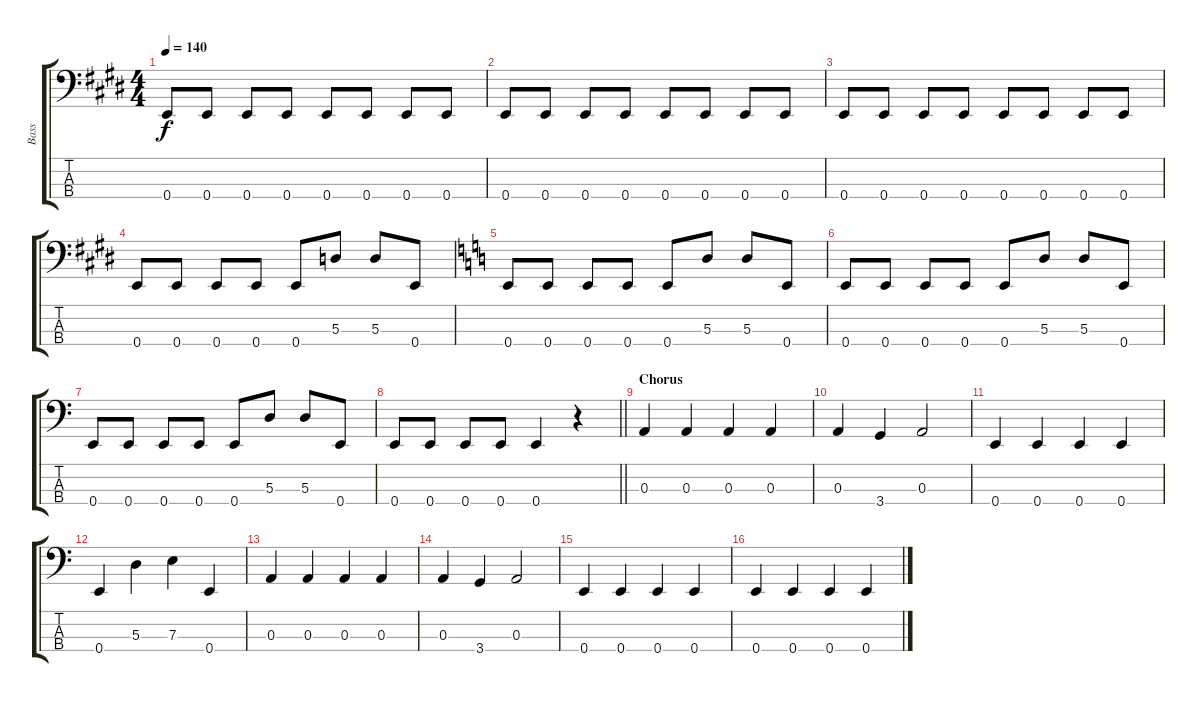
\track ("Bass" "Bass") {instrument electricbassfinger}
\staff {score tabs}
\tuning (G2 D2 A1 E1) {hide}
\ts (4 4)
\tempo 140
\clef f4
\ks e
0.4.8{dy f} 0.4.8 0.4.8 0.4.8 0.4.8 0.4.8 0.4.8 0.4.8 |
0.4.8 0.4.8 0.4.8 0.4.8 0.4.8 0.4.8 0.4.8 0.4.8 |
0.4.8 0.4.8 0.4.8 0.4.8 0.4.8 0.4.8 0.4.8 0.4.8 |
0.4.8 0.4.8 0.4.8 0.4.8 0.4.8 5.3.8 5.3.8 0.4.8 |
\ks c
0.4.8 0.4.8 0.4.8 0.4.8 0.4.8 5.3.8 5.3.8 0.4.8 |
0.4.8 0.4.8 0.4.8 0.4.8 0.4.8 5.3.8 5.3.8 0.4.8 |
0.4.8 0.4.8 0.4.8 0.4.8 0.4.8 5.3.8 5.3.8 0.4.8 |
\barLineRight lightlight
0.4.8 0.4.8 0.4.8 0.4.8 0.4.4 r.4 |
\section ("" "Chorus")
0.3.4 0.3.4 0.3.4 0.3.4 |
0.3.4 3.4.4 0.3.2 |
0.4.4 0.4.4 0.4.4 0.4.4 |
0.4.4 5.3.4 7.3.4 0.4.4 |
0.3.4 0.3.4 0.3.4 0.3.4 |
0.3.4 3.4.4 0.3.2 |
0.4.4 0.4.4 0.4.4 0.4.4 |
0.4.4 0.4.4 0.4.4 0.4.4
